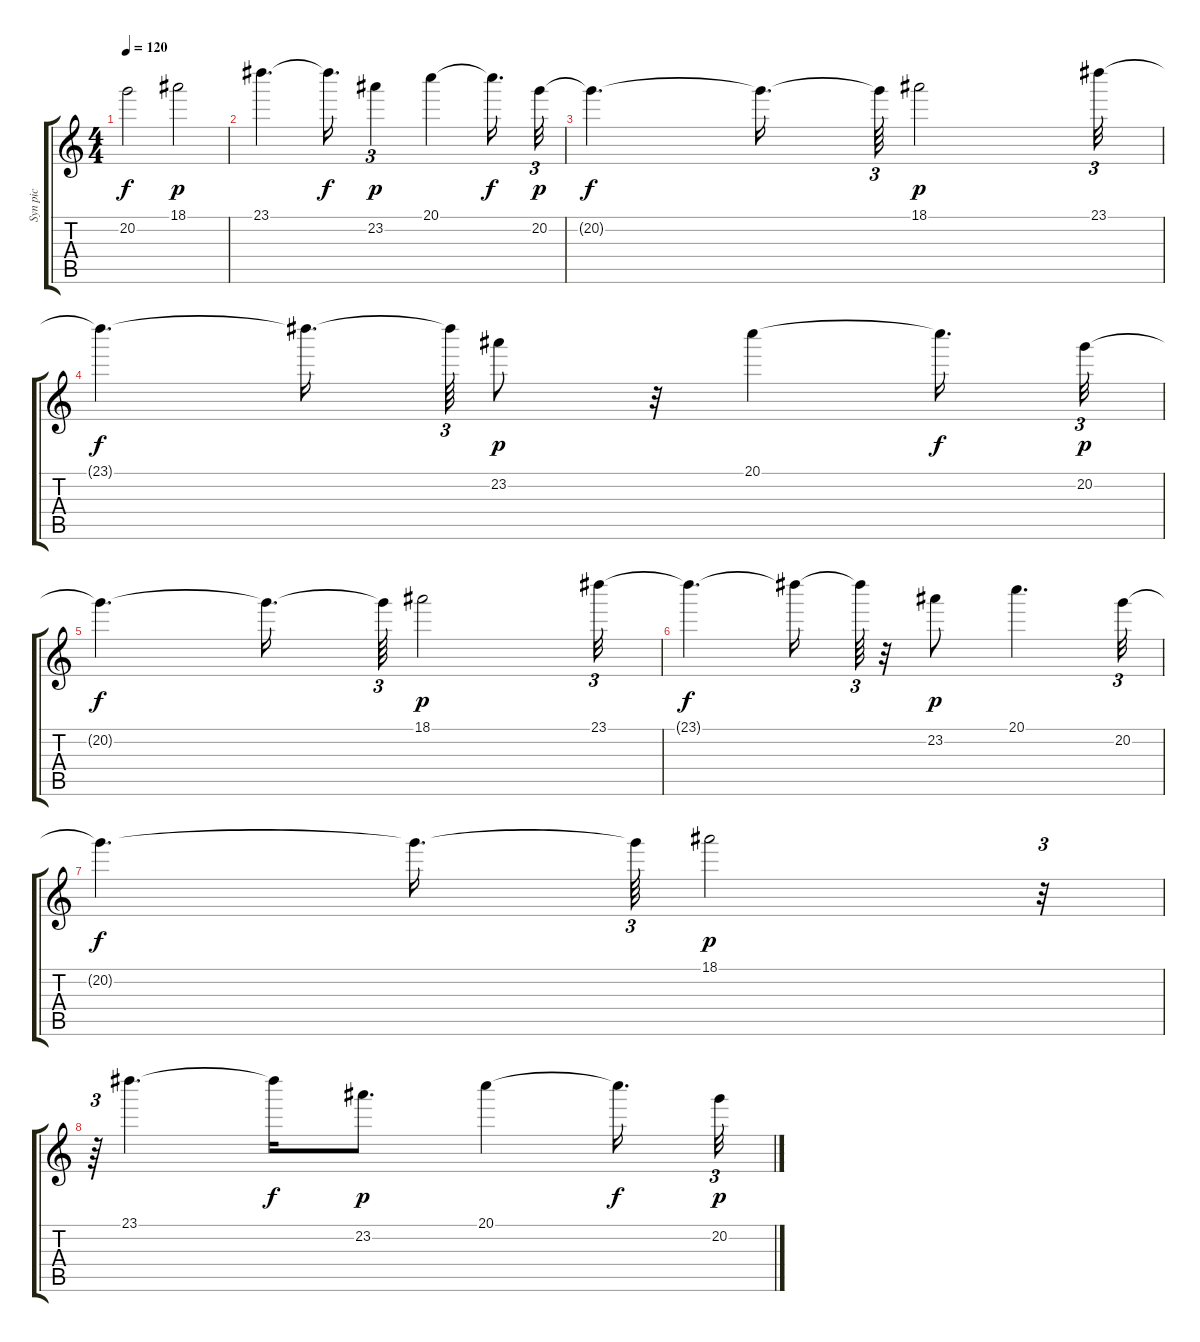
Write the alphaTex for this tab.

\track ("Syn pic" "Syn pic") {instrument acousticguitarsteel}
\staff {score tabs}
\tuning (E4 B3 G3 D3 A2 E2) {hide}
\ts (4 4)
\tempo 120
\clef g2
\ks c
20.2{t}.2{dy f} 18.1.2{dy p} |
23.1.4{d} 23.1{t}.16{d dy f} 23.2.4{tu (3 2) dy p} 20.1.4 20.1{t}.16{d dy f} 20.2.32{tu (3 2) dy p} |
20.2{t}.4{d dy f} 20.2{t}.16{d} 20.2{t}.64{tu (3 2)} 18.1.2{dy p} 23.1.32{tu (3 2)} |
23.1{t}.4{d dy f} 23.1{t}.16{d beam splitsecondary} 23.1{t}.64{tu (3 2)} 23.2.8{dy p} r.32 20.1.4 20.1{t}.16{d dy f} 20.2.32{tu (3 2) dy p} |
20.2{t}.4{d dy f} 20.2{t}.16{d} 20.2{t}.64{tu (3 2)} 18.1.2{dy p} 23.1.32{tu (3 2)} |
23.1{t}.4{d dy f} 23.1{t}.16 23.1{t}.64{tu (3 2)} r.32 23.2.8{dy p} 20.1.4{d} 20.2.32{tu (3 2)} |
20.2{t}.4{d dy f} 20.2{t}.16{d} 20.2{t}.64{tu (3 2)} 18.1.2{dy p} r.32{tu (3 2)} |
r.64{tu (3 2)} 23.1.4{d} 23.1{t}.16{dy f} 23.2.8{d dy p} 20.1.4 20.1{t}.16{d dy f} 20.2.32{tu (3 2) dy p}
